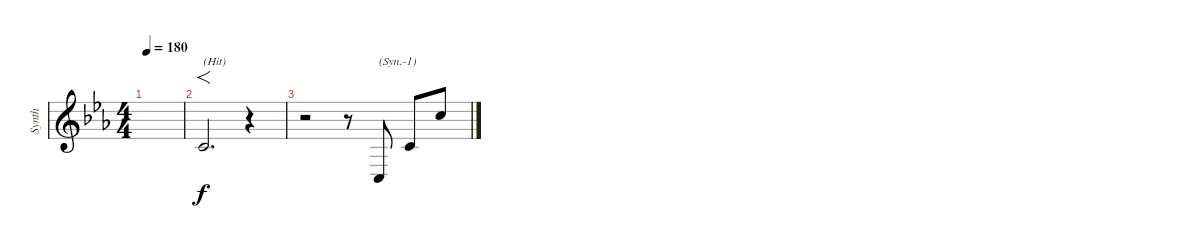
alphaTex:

\track ("Synth" "Synth") {instrument pad6metallic}
\staff {score}
\tuning (E4 B3 G3 D3 A2 E2) {hide}
\ts (4 4)
\tempo 180
\clef g2
\ks cminor
|
1.2.2{f d txt "(Hit)" volume 14 instrument pad6metallic} r.4 |
r.2 r.8 3.5.8{txt "(Syn.-1)" instrument pad3polysynth} 1.2.8 8.1.8
